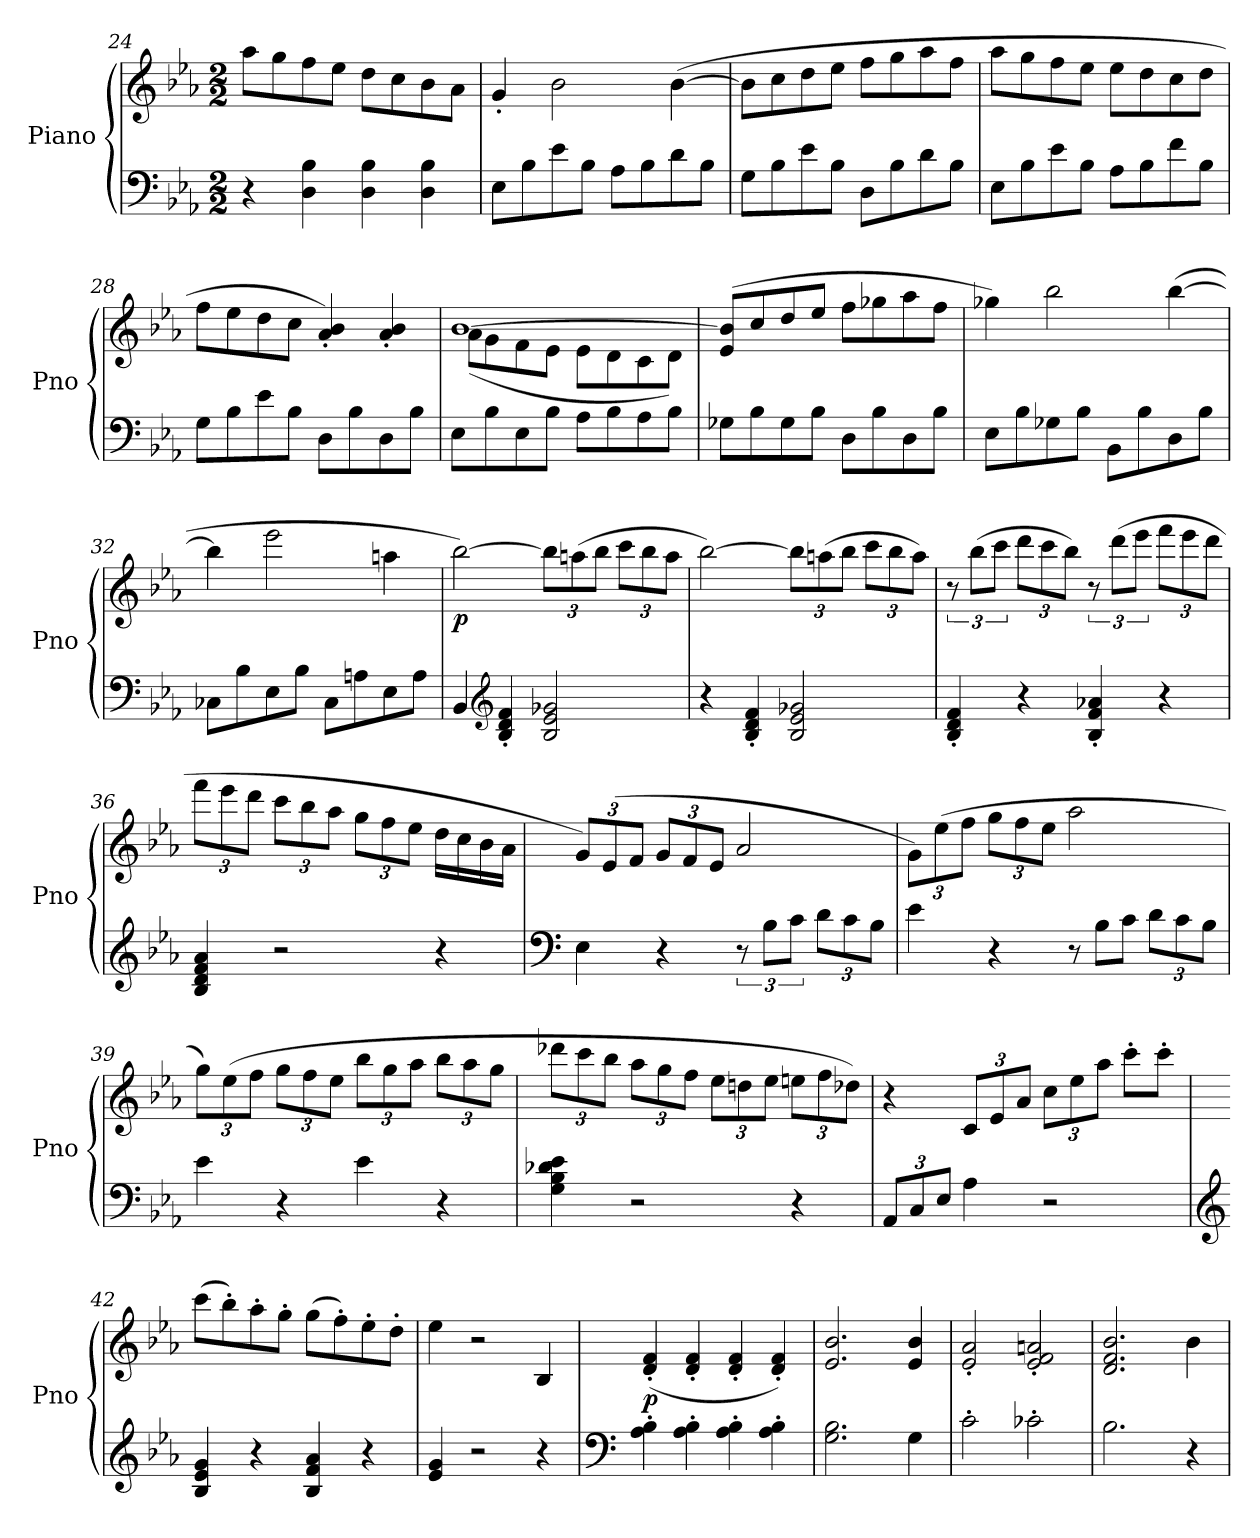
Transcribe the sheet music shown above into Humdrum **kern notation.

**kern	**kern	**dynam
*part1	*part1	*part1
*staff2	*staff1	*staff1/2
*I"Piano	*	*
*I'Pno	*	*
!!LO:PB:g=z
*clefF4	*clefG2	*
*k[b-e-a-]	*k[b-e-a-]	*
*M2/2	*M2/2	*
=24	=24	=24
4r	8aa-\L	.
.	8gg\	.
4D\ 4B-\	8ff\	.
.	8ee-\J	.
4D\ 4B-\	8dd\L	.
.	8cc\	.
4D\ 4B-\	8b-\	.
.	8a-\J	.
=25	=25	=25
!	!	!LO:DY:b=2
!	!	!LO:DY:n=1:b
8E-\L	4g'/	other-dynamics other-dynamics
8B-\	.	.
8e-\	2b-\	.
8B-\J	.	.
8A-\L	.	.
8B-\	.	.
8d\	(>[4b-\	.
8B-\J	.	.
=26	=26	=26
8G\L	8b-\L]	.
8B-\	8cc\	.
8e-\	8dd\	.
8B-\J	8ee-\J	.
8D\L	8ff\L	.
8B-\	8gg\	.
8d\	8aa-\	.
8B-\J	8ff\J	.
=27	=27	=27
8E-\L	8aa-\L	.
8B-\	8gg\	.
8e-\	8ff\	.
8B-\J	8ee-\J	.
8A-\L	8ee-\L	.
8B-\	8dd\	.
8f\	8cc\	.
8B-\J	8dd\J	.
=28	=28	=28
8G\L	8ff\L	.
8B-\	8ee-\	.
8e-\	8dd\	.
8B-\J	8cc\J	.
8D\L	4a-/' 4b-/')	.
8B-\	.	.
8D\	4a-/' 4b-/'	.
8B-\J	.	.
!!LO:LB:g=z
=29	=29	=29
*	*^	*
8E-\L	[1b-	(<8a-\L	.
8B-\	.	8g\	.
8E-\	.	8f\	.
8B-\J	.	8e-\J	.
8A-\L	.	8e-\L	.
8B-\	.	8d\	.
8A-\	.	8c\	.
8B-\J	.	8d\J)	.
*	*v	*v	*
=30	=30	=30
8G-X\L	(>8e-/ 8b-/]L	.
8B-\	8cc/	.
8G-\	8dd/	.
8B-\J	8ee-/J	.
8D\L	8ff\L	.
8B-\	8gg-X\	.
8D\	8aa-\	.
8B-\J	8ff\J	.
=31	=31	=31
8E-\L	4gg-X\)	.
8B-\	.	.
!	!	!LO:DY:b
8G-X\	2bb-\	other-dynamics
8B-\J	.	.
8BB-\L	.	.
8B-\	.	.
8D\	(>[4bb-\	.
8B-\J	.	.
=32	=32	=32
8C-X\L	4bb-\]	.
8B-\	.	.
8E-\	2eee-\	.
8B-\J	.	.
8C-\L	.	.
8An\	.	.
8E-\	4aan\	.
8A\J	.	.
!!LO:LB:g=z
=33	=33	=33
!	!	!LO:DY:b
4BB-/	[2bb-\)	p
*clefG2	*	*
4B-/' 4d/' 4f/'	.	.
*	*Xbrackettup	*
2B-/ 2e-/ 2g-X/	12bb-\L]	.
.	(>12aan\	.
.	12bb-\J	.
.	12ccc\L	.
.	12bb-\	.
.	12aa\J	.
=34	=34	=34
4r	[2bb-\)	.
4B-/' 4d/' 4f/'	.	.
2B-/ 2e-/ 2g-X/	12bb-\L]	.
.	(>12aan\	.
.	12bb-\J	.
.	12ccc\L	.
.	12bb-\	.
.	12aa\J)	.
=35	=35	=35
*	*brackettup	*
4B-/' 4d/' 4f/'	12r	.
.	(>12bb-\L	.
.	12ccc\J	.
*	*Xbrackettup	*
4r	12ddd\L	.
.	12ccc\	.
.	12bb-\J)	.
*	*brackettup	*
4B-/' 4f/' 4a-X/'	12r	.
.	(>12ddd\L	.
.	12eee-\J	.
*	*Xbrackettup	*
4r	12fff\L	.
.	12eee-\	.
.	12ddd\J	.
!!LO:LB:g=z
=36	=36	=36
4B-/ 4d/ 4f/ 4a-/	12fff\L	.
.	12eee-\	.
.	12ddd\J	.
2r	12ccc\L	.
.	12bb-\	.
.	12aa-\J	.
.	12gg\L	.
.	12ff\	.
.	12ee-\J	.
4r	16dd\LL	.
.	16cc\	.
.	16b-\	.
.	16a-\JJ	.
=37	=37	=37
*clefF4	*	*
4E-\	12g/L)	.
.	(<12e-/	.
.	12f/J	.
4r	12g/L	.
.	12f/	.
.	12e-/J	.
12r	2a-/	.
12B-\L	.	.
12c\J	.	.
*Xbrackettup	*	*
12d\L	.	.
12c\	.	.
12B-\J	.	.
=38	=38	=38
4e-\	12g\L)	.
.	(>12ee-\	.
.	12ff\J	.
4r	12gg\L	.
.	12ff\	.
.	12ee-\J	.
*Xtuplet	*	*
12r	2aa-\	.
12B-\L	.	.
12c\J	.	.
*tuplet	*	*
12d\L	.	.
12c\	.	.
12B-\J	.	.
!!LO:LB:g=z
=39	=39	=39
4e-\	12gg\L)	.
.	(>12ee-\	.
.	12ff\J	.
4r	12gg\L	.
.	12ff\	.
.	12ee-\J	.
4e-\	12bb-\L	.
.	12gg\	.
.	12aa-\J	.
4r	12bb-\L	.
.	12aa-\	.
.	12gg\J	.
=40	=40	=40
4G\ 4B-\ 4d-X\ 4e-\	12ddd-X\L	.
.	12ccc\	.
.	12bb-\J	.
2r	12aa-\L	.
.	12gg\	.
.	12ff\J	.
.	12ee-\L	.
.	12ddn\	.
.	12ee-\J	.
4r	12een\L	.
.	12ff\	.
.	12dd-X\J)	.
=41	=41	=41
12AA-/L	4r	.
12C/	.	.
12E-/J	.	.
4A-\	12c/L	.
.	12e-/	.
.	12a-/J	.
2r	12cc\L	.
.	12ee-\	.
.	12aa-\J	.
.	8ccc'\L	.
.	8ccc'\J	.
!!LO:LB:g=z
=42	=42	=42
*clefG2	*	*
4B-/ 4e-/ 4g/	(>8ccc\L	.
.	8bb-'\)	.
4r	8aa-'\	.
.	8gg'\J	.
4B-/ 4f/ 4a-/	(>8gg\L	.
.	8ff'\)	.
4r	8ee-'\	.
.	8dd'\J	.
=43	=43	=43
4e-/ 4g/	4ee-\	.
2r	2r	.
4r	4B-/	.
=44	=44	=44
*clefF4	*	*
!	!	!LO:DY:b
4A-\' 4B-\'	(>4d/' 4f/'	p
4A-\' 4B-\'	4d/' 4f/'	.
4A-\' 4B-\'	4d/' 4f/'	.
4A-\' 4B-\'	4d/' 4f/')	.
=45	=45	=45
2.G\ 2.B-\	2.e-/ 2.b-/	.
4G\	4e-/ 4b-/	.
=46	=46	=46
2c'\	2e-/' 2a-/'	.
2c-X'\	2e-/' 2f/' 2an/'	.
=47	=47	=47
2.B-\	2.d/ 2.f/ 2.b-/	.
4r	4b-\	.
=	=	=
*-	*-	*-
